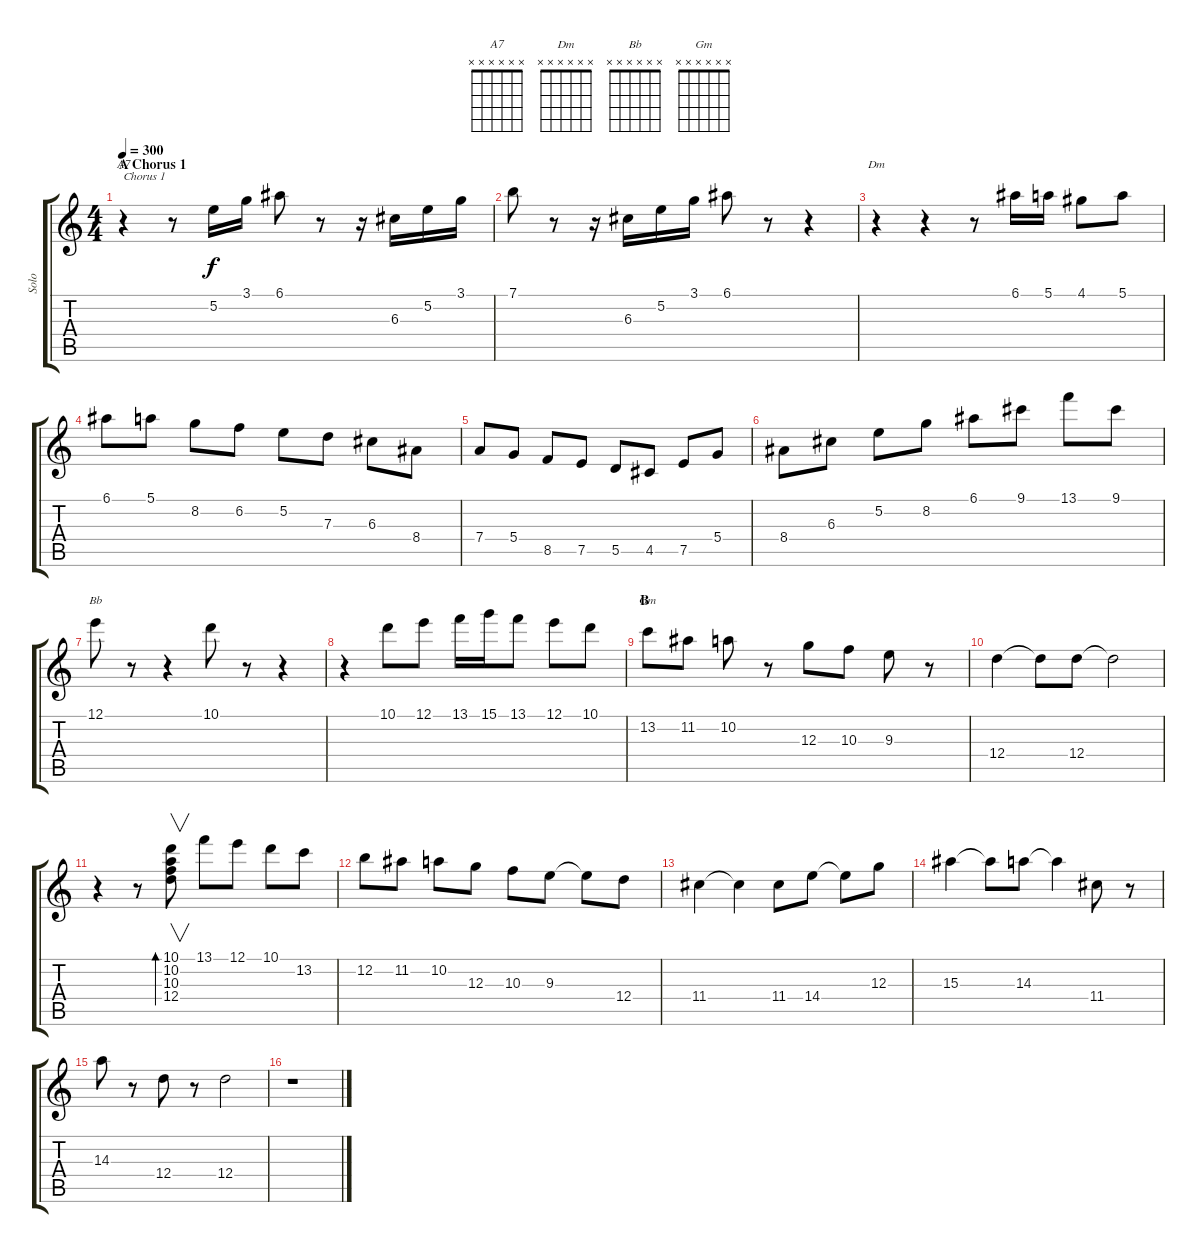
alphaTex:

\track ("Solo" "Solo") {instrument acousticguitarnylon}
\staff {score tabs}
\tuning (E4 B3 G3 D3 A2 E2) {hide}
\chord ("A7" x x x x x x) {firstfret 0}
\chord ("Dm" x x x x x x) {firstfret 0}
\chord ("Bb" x x x x x x) {firstfret 0}
\chord ("Gm" x x x x x x) {firstfret 0}
\ts (4 4)
\section ("" "A Chorus 1")
\tempo 300
\clef g2
\ks c
r.4{ch "A7" txt "Chorus 1" dy f} r.8 5.2.16 3.1.16 6.1.8 r.8 r.16 6.3.16 5.2.16 3.1.16 |
7.1.8 r.8 r.16 6.3.16 5.2.16 3.1.16 6.1.8 r.8 r.4 |
r.4{ch "Dm"} r.4 r.8 6.1.16 5.1.16 4.1.8 5.1.8 |
6.1.8 5.1.8 8.2.8 6.2.8 5.2.8 7.3.8 6.3.8 8.4.8 |
7.4.8 5.4.8 8.5.8 7.5.8 5.5.8 4.5.8 7.5.8 5.4.8 |
8.4.8 6.3.8 5.2.8 8.2.8 6.1.8 9.1.8 13.1.8 9.1.8 |
12.1.8{ch "Bb"} r.8 r.4 10.1.8 r.8 r.4 |
r.4 10.1.8 12.1.8 13.1.16 15.1.16 13.1.8 12.1.8 10.1.8 |
\section ("" "B")
13.2.8{ch "Gm"} 11.2.8 10.2.8 r.8 12.3.8 10.3.8 9.3.8 r.8 |
12.4.4 12.4{t}.8 12.4.8 12.4{t}.2 |
r.4 r.8 (10.1 10.2 10.3 12.4).8{v bd 480} 13.1.8 12.1.8 10.1.8 13.2.8 |
12.2.8 11.2.8 10.2.8 12.3.8 10.3.8 9.3.8 9.3{t}.8 12.4.8 |
11.4.4 11.4{t}.4 11.4.8 14.4.8 14.4{t}.8 12.3.8 |
15.3.4 15.3{t}.8 14.3.8 14.3{t}.4 11.4.8 r.8 |
14.3.8 r.8 12.4.8 r.8 12.4.2 |
r.1
